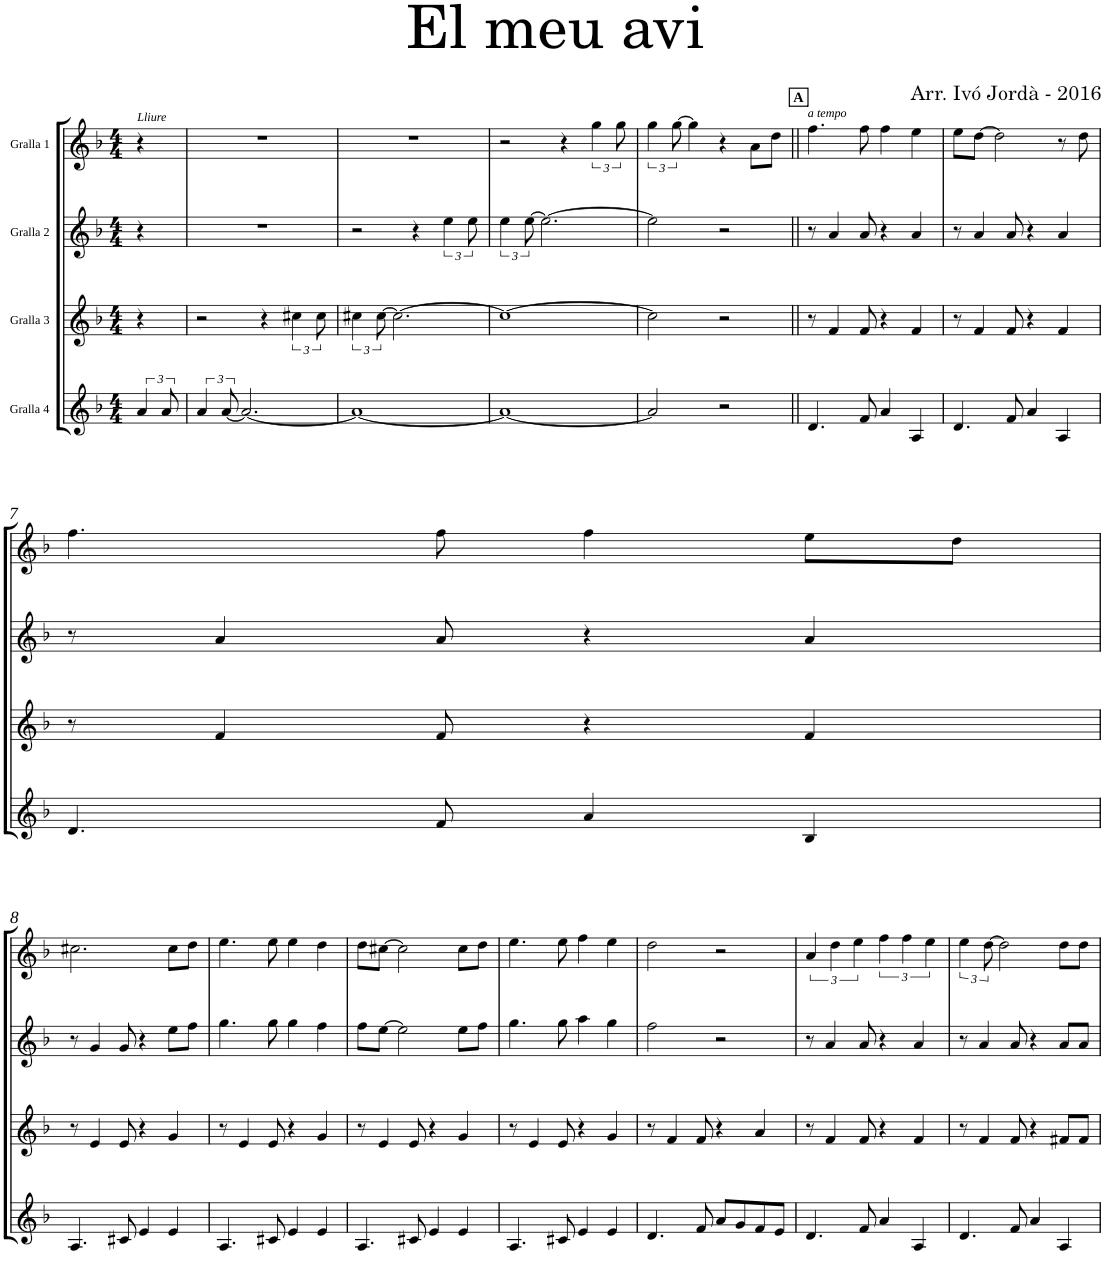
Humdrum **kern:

**kern	**kern	**kern	**kern
*part4	*part3	*part2	*part1
*staff4	*staff3	*staff2	*staff1
*I"Gralla 4	*I"Gralla 3	*I"Gralla 2	*I"Gralla 1
*clefG2	*clefG2	*clefG2	*clefG2
*k[b-]	*k[b-]	*k[b-]	*k[b-]
*F:	*F:	*F:	*F:
*M4/4	*M4/4	*M4/4	*M4/4
=	=	=	=
!	!	!	!LO:TX:a:i:t=Lliure
6a/	4r	4r	4r
12a/	.	.	.
=1	=1	=1	=1
6a/	2r	1r	1r
[12a/	.	.	.
2.a/_	.	.	.
.	4r	.	.
.	6cc#X\	.	.
.	12cc#\	.	.
=2	=2	=2	=2
1a_	6cc#X\	2r	1r
.	[12cc#\	.	.
.	2.cc#\_	.	.
.	.	4r	.
.	.	6ee\	.
.	.	12ee\	.
=3	=3	=3	=3
1a_	1cc#_	6ee\	2r
.	.	[12ee\	.
.	.	2.ee\_	.
.	.	.	4r
.	.	.	6gg\
.	.	.	12gg\
=4	=4	=4	=4
2a/]	2cc#\]	2ee\]	6gg\
.	.	.	[12gg\
.	.	.	4gg\]
2r	2r	2r	4r
.	.	.	8a\L
.	.	.	8dd\J
!!LO:REH:place=s1:a:B:cj:fs=9.6:t=A
=5||	=5||	=5||	=5||
!	!	!	!LO:TX:a:i:t=a tempo
4.d/	8r	8r	4.ff\
.	4f/	4a/	.
8f/	8f/	8a/	8ff\
4a/	4r	4r	4ff\
4A/	4f/	4a/	4ee\
=6	=6	=6	=6
4.d/	8r	8r	8ee\L
.	4f/	4a/	[8dd\J
.	.	.	2dd\]
8f/	8f/	8a/	.
4a/	4r	4r	.
4A/	4f/	4a/	8r
.	.	.	8dd\
!!LO:LB:g=z
=7	=7	=7	=7
4.d/	8r	8r	4.ff\
.	4f/	4a/	.
8f/	8f/	8a/	8ff\
4a/	4r	4r	4ff\
4B-/	4f/	4a/	8ee\L
.	.	.	8dd\J
!!LO:LB:g=z
=8	=8	=8	=8
4.A/	8r	8r	2.cc#X\
.	4e/	4g/	.
8c#X/	8e/	8g/	.
4e/	4r	4r	.
4e/	4g/	8ee\L	8cc#\L
.	.	8ff\J	8dd\J
=9	=9	=9	=9
4.A/	8r	4.gg\	4.ee\
.	4e/	.	.
8c#X/	8e/	8gg\	8ee\
4e/	4r	4gg\	4ee\
4e/	4g/	4ff\	4dd\
=10	=10	=10	=10
4.A/	8r	8ff\L	8dd\L
.	4e/	[8ee\J	[8cc#X\J
.	.	2ee\]	2cc#\]
8c#X/	8e/	.	.
4e/	4r	.	.
4e/	4g/	8ee\L	8cc#\L
.	.	8ff\J	8dd\J
=11	=11	=11	=11
4.A/	8r	4.gg\	4.ee\
.	4e/	.	.
8c#X/	8e/	8gg\	8ee\
4e/	4r	4aa\	4ff\
4e/	4g/	4gg\	4ee\
=12	=12	=12	=12
4.d/	8r	2ff\	2dd\
.	4f/	.	.
8f/	8f/	.	.
8a/L	4r	2r	2r
8g/	.	.	.
8f/	4a/	.	.
8e/J	.	.	.
=13	=13	=13	=13
4.d/	8r	8r	6a/
.	4f/	4a/	.
.	.	.	6dd\
.	.	.	6ee\
8f/	8f/	8a/	.
4a/	4r	4r	6ff\
.	.	.	6ff\
4A/	4f/	4a/	.
.	.	.	6ee\
=14	=14	=14	=14
4.d/	8r	8r	6ee\
.	4f/	4a/	.
.	.	.	[12dd\
.	.	.	2dd\]
8f/	8f/	8a/	.
4a/	4r	4r	.
4A/	8f#X/L	8a/L	8dd\L
.	8f#/J	8a/J	8dd\J
=	=	=	=
*-	*-	*-	*-
